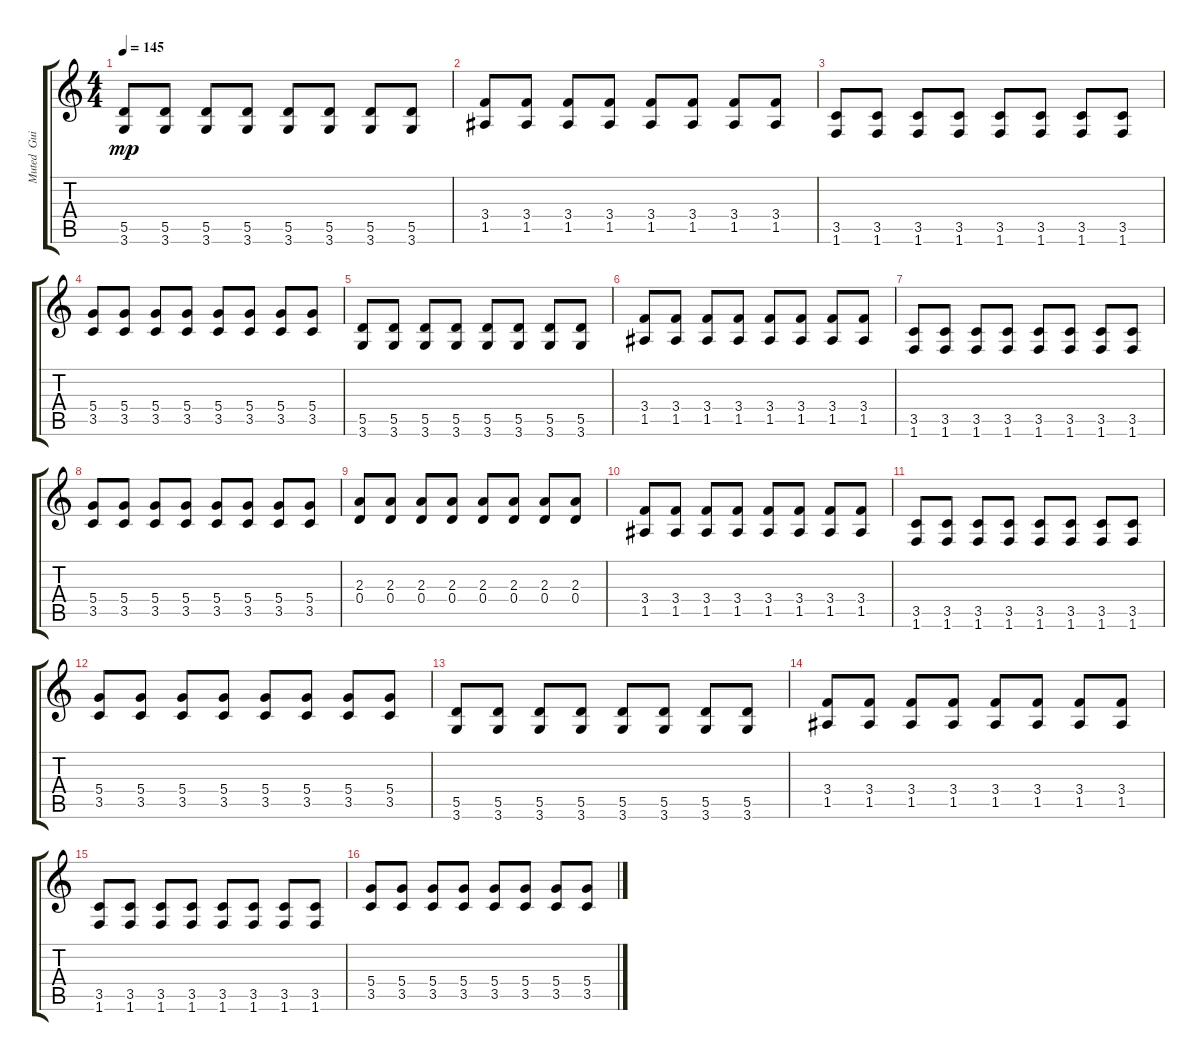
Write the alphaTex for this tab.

\track ("Muted  Guitar" "Muted  Gui") {instrument electricguitarmuted}
\staff {score tabs}
\tuning (E4 B3 G3 D3 A2 E2) {hide}
\ts (4 4)
\tempo 145
\clef g2
\ks c
(5.5 3.6).8{dy mp} (5.5 3.6).8 (5.5 3.6).8 (5.5 3.6).8 (5.5 3.6).8 (5.5 3.6).8 (5.5 3.6).8 (5.5 3.6).8 |
(3.4 1.5).8 (3.4 1.5).8 (3.4 1.5).8 (3.4 1.5).8 (3.4 1.5).8 (3.4 1.5).8 (3.4 1.5).8 (3.4 1.5).8 |
(3.5 1.6).8 (3.5 1.6).8 (3.5 1.6).8 (3.5 1.6).8 (3.5 1.6).8 (3.5 1.6).8 (3.5 1.6).8 (3.5 1.6).8 |
(5.4 3.5).8 (5.4 3.5).8 (5.4 3.5).8 (5.4 3.5).8 (5.4 3.5).8 (5.4 3.5).8 (5.4 3.5).8 (5.4 3.5).8 |
(5.5 3.6).8 (5.5 3.6).8 (5.5 3.6).8 (5.5 3.6).8 (5.5 3.6).8 (5.5 3.6).8 (5.5 3.6).8 (5.5 3.6).8 |
(3.4 1.5).8 (3.4 1.5).8 (3.4 1.5).8 (3.4 1.5).8 (3.4 1.5).8 (3.4 1.5).8 (3.4 1.5).8 (3.4 1.5).8 |
(3.5 1.6).8 (3.5 1.6).8 (3.5 1.6).8 (3.5 1.6).8 (3.5 1.6).8 (3.5 1.6).8 (3.5 1.6).8 (3.5 1.6).8 |
(5.4 3.5).8 (5.4 3.5).8 (5.4 3.5).8 (5.4 3.5).8 (5.4 3.5).8 (5.4 3.5).8 (5.4 3.5).8 (5.4 3.5).8 |
(2.3 0.4).8 (2.3 0.4).8 (2.3 0.4).8 (2.3 0.4).8 (2.3 0.4).8 (2.3 0.4).8 (2.3 0.4).8 (2.3 0.4).8 |
(3.4 1.5).8 (3.4 1.5).8 (3.4 1.5).8 (3.4 1.5).8 (3.4 1.5).8 (3.4 1.5).8 (3.4 1.5).8 (3.4 1.5).8 |
(3.5 1.6).8 (3.5 1.6).8 (3.5 1.6).8 (3.5 1.6).8 (3.5 1.6).8 (3.5 1.6).8 (3.5 1.6).8 (3.5 1.6).8 |
(5.4 3.5).8 (5.4 3.5).8 (5.4 3.5).8 (5.4 3.5).8 (5.4 3.5).8 (5.4 3.5).8 (5.4 3.5).8 (5.4 3.5).8 |
(5.5 3.6).8 (5.5 3.6).8 (5.5 3.6).8 (5.5 3.6).8 (5.5 3.6).8 (5.5 3.6).8 (5.5 3.6).8 (5.5 3.6).8 |
(3.4 1.5).8 (3.4 1.5).8 (3.4 1.5).8 (3.4 1.5).8 (3.4 1.5).8 (3.4 1.5).8 (3.4 1.5).8 (3.4 1.5).8 |
(3.5 1.6).8 (3.5 1.6).8 (3.5 1.6).8 (3.5 1.6).8 (3.5 1.6).8 (3.5 1.6).8 (3.5 1.6).8 (3.5 1.6).8 |
(5.4 3.5).8 (5.4 3.5).8 (5.4 3.5).8 (5.4 3.5).8 (5.4 3.5).8 (5.4 3.5).8 (5.4 3.5).8 (5.4 3.5).8
